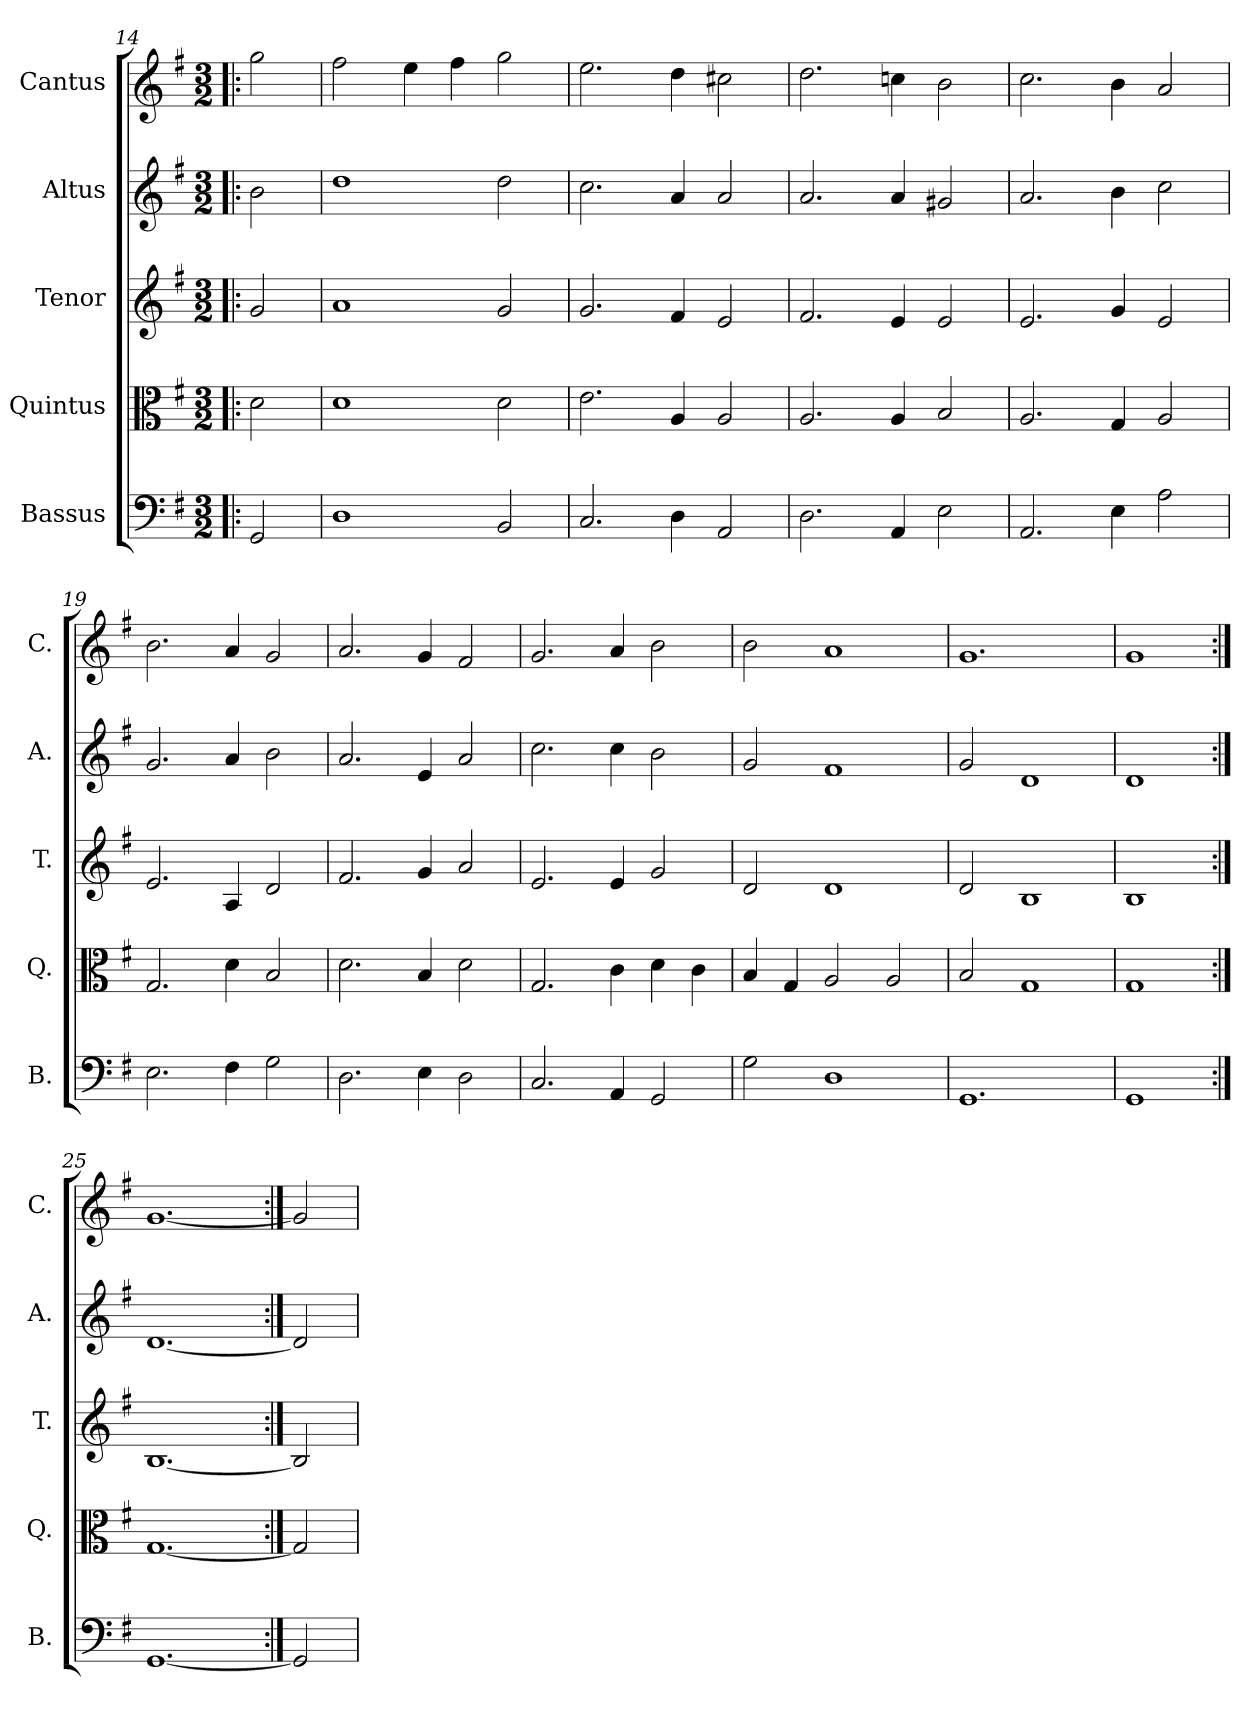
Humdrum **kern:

**kern	**kern	**kern	**kern	**kern
*part5	*part4	*part3	*part2	*part1
*staff5	*staff4	*staff3	*staff2	*staff1
*I"Bassus	*I"Quintus	*I"Tenor	*I"Altus	*I"Cantus
*I'B.	*I'Q.	*I'T.	*I'A.	*I'C.
*clefF4	*clefC3	*clefG2	*clefG2	*clefG2
*k[f#]	*k[f#]	*k[f#]	*k[f#]	*k[f#]
*G:	*G:	*G:	*G:	*G:
*M3/2	*M3/2	*M3/2	*M3/2	*M3/2
=14!|:	=14!|:	=14!|:	=14!|:	=14!|:
2GG/	2d\	2g/	2b\	2gg\
=15	=15	=15	=15	=15
1D\	1d\	1a/	1dd\	2ff#\
.	.	.	.	4ee\
.	.	.	.	4ff#\
2BB/	2d\	2g/	2dd\	2gg\
=16	=16	=16	=16	=16
2.C/	2.e\	2.g/	2.cc\	2.ee\
4D\	4A/	4f#/	4a/	4dd\
2AA/	2A/	2e/	2a/	2cc#X\
=17	=17	=17	=17	=17
2.D\	2.A/	2.f#/	2.a/	2.dd\
4AA/	4A/	4e/	4a/	4ccn\
2E\	2B/	2e/	2g#X/	2b\
=18	=18	=18	=18	=18
2.AA/	2.A/	2.e/	2.a/	2.cc\
4E\	4G/	4g/	4b\	4b\
2A\	2A/	2e/	2cc\	2a/
!!LO:LB:g=z
=19	=19	=19	=19	=19
2.E\	2.G/	2.e/	2.g/	2.b\
4F#\	4d\	4A/	4a/	4a/
2G\	2B/	2d/	2b\	2g/
=20	=20	=20	=20	=20
2.D\	2.d\	2.f#/	2.a/	2.a/
4E\	4B/	4g/	4e/	4g/
2D\	2d\	2a/	2a/	2f#/
=21	=21	=21	=21	=21
2.C/	2.G/	2.e/	2.cc\	2.g/
4AA/	4c\	4e/	4cc\	4a/
2GG/	4d\	2g/	2b\	2b\
.	4c\	.	.	.
=22	=22	=22	=22	=22
2G\	4B/	2d/	2g/	2b\
.	4G/	.	.	.
1D\	2A/	1d/	1f#/	1a/
.	2A/	.	.	.
=23	=23	=23	=23	=23
1.GG/	2B/	2d/	2g/	1.g/
.	1G/	1B/	1d/	.
=24	=24	=24	=24	=24
1GG/	1G/	1B/	1d/	1g/
=25:|!	=25:|!	=25:|!	=25:|!	=25:|!
[1.GG/	[1.G/	[1.B/	[1.d/	[1.g/
=26:|!	=26:|!	=26:|!	=26:|!	=26:|!
2GG/]	2G/]	2B/]	2d/]	2g/]
=	=	=	=	=
*-	*-	*-	*-	*-
